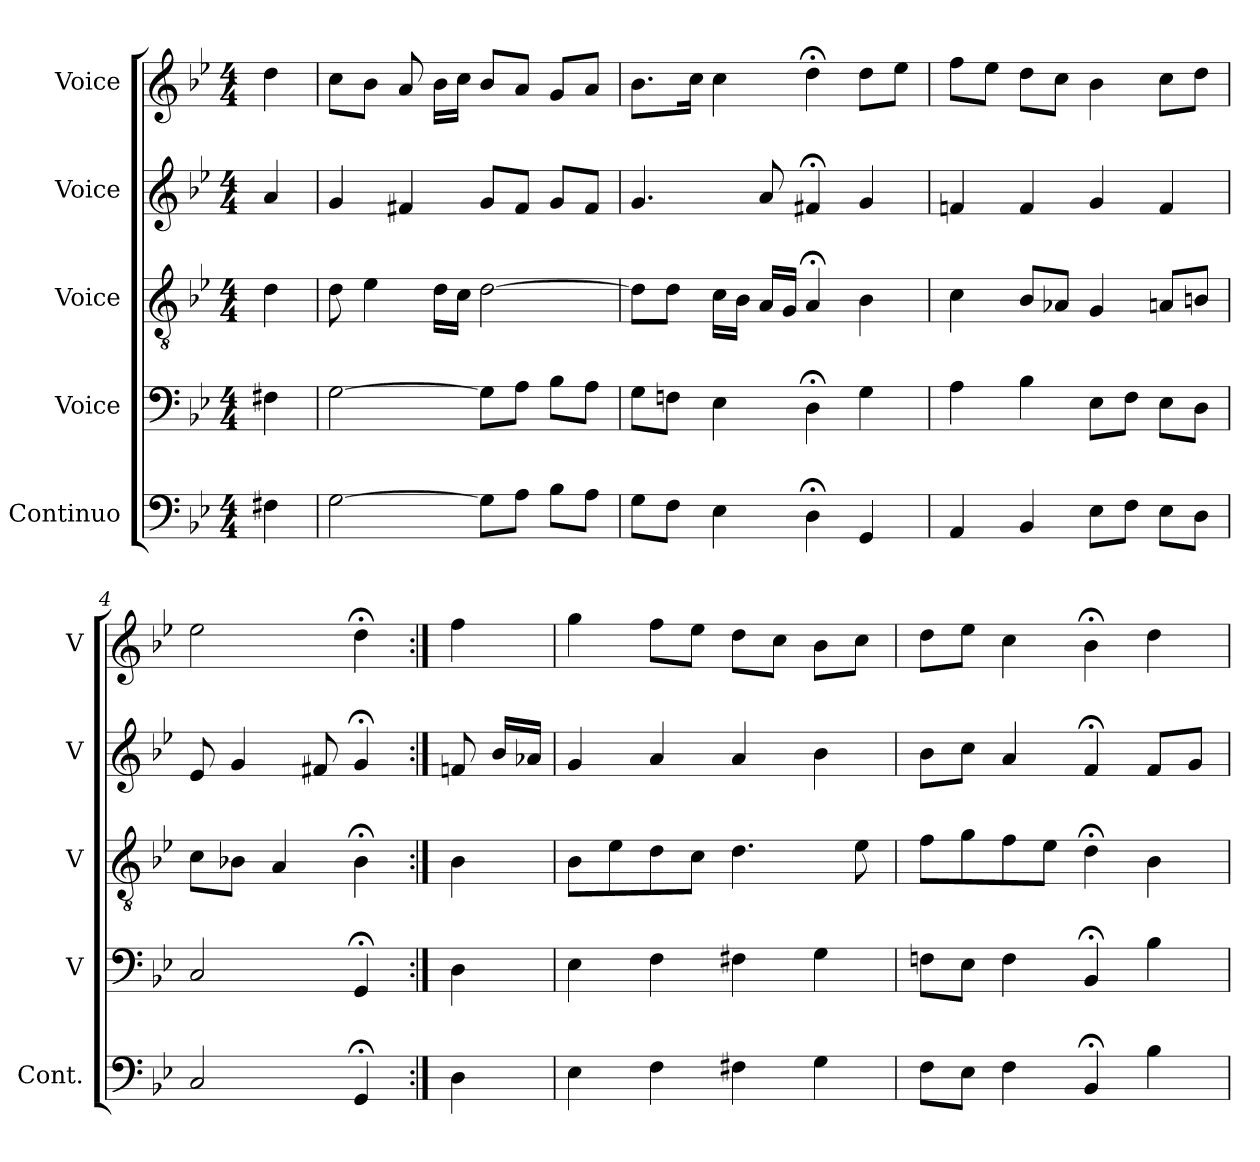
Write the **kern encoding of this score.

**kern	**kern	**kern	**kern	**kern
*part5	*part4	*part3	*part2	*part1
*staff5	*staff4	*staff3	*staff2	*staff1
*I"Continuo	*I"Voice	*I"Voice	*I"Voice	*I"Voice
*I'Cont.	*I'V	*I'V	*I'V	*I'V
*clefF4	*clefF4	*clefGv2	*clefG2	*clefG2
*ITrd7c12	*	*	*	*
*k[b-e-]	*k[b-e-]	*k[b-e-]	*k[b-e-]	*k[b-e-]
*M4/4	*M4/4	*M4/4	*M4/4	*M4/4
=	=	=	=	=
4FF#X\	4F#X\	4d\	4a/	4dd\
=1	=1	=1	=1	=1
[2GG\	[2G\	8d\	4g/	8cc\L
.	.	4e-\	.	8b-\J
.	.	.	4f#X/	8a/
.	.	16d\LL	.	16b-\LL
.	.	16c\JJ	.	16cc\JJ
8GG\L]	8G\L]	[2d\	8g/L	8b-/L
8AA\J	8A\J	.	8f#/J	8a/J
8BB-\L	8B-\L	.	8g/L	8g/L
8AA\J	8A\J	.	8f#/J	8a/J
=2	=2	=2	=2	=2
8GG\L	8G\L	8d\L]	4.g/	8.b-\L
8FF\J	8Fn\J	8d\J	.	.
.	.	.	.	16cc\Jk
4EE-\	4E-\	16c\LL	.	4cc\
.	.	16B-\JJ	.	.
.	.	16A/LL	8a/	.
.	.	16G/JJ	.	.
4DD;<\	4D;<\	4A;</	4f#X;</	4dd;<\
4GGG/	4G\	4B-\	4g/	8dd\L
.	.	.	.	8ee-\J
=3	=3	=3	=3	=3
4AAA/	4A\	4c\	4fn/	8ff\L
.	.	.	.	8ee-\J
4BBB-/	4B-\	8B-/L	4f/	8dd\L
.	.	8A-X/J	.	8cc\J
8EE-\L	8E-\L	4G/	4g/	4b-\
8FF\J	8F\J	.	.	.
8EE-\L	8E-\L	8An/L	4f/	8cc\L
8DD\J	8D\J	8Bn/J	.	8dd\J
=4	=4	=4	=4	=4
2CC/	2C/	8c\L	8e-/	2ee-\
.	.	8B-X\J	4g/	.
.	.	4A/	.	.
.	.	.	8f#X/	.
4GGG;</	4GG;</	4B-;<\	4g;</	4dd;<\
!!LO:LB:g=z
=4X1:|!	=4X1:|!	=4X1:|!	=4X1:|!	=4X1:|!
4DD\	4D\	4B-\	8fn/	4ff\
.	.	.	16b-/LL	.
.	.	.	16a-X/JJ	.
=5	=5	=5	=5	=5
4EE-\	4E-\	8B-\L	4g/	4gg\
.	.	8e-\	.	.
4FF\	4F\	8d\	4a/	8ff\L
.	.	8c\J	.	8ee-\J
4FF#X\	4F#X\	4.d\	4a/	8dd\L
.	.	.	.	8cc\J
4GG\	4G\	.	4b-\	8b-\L
.	.	8e-\	.	8cc\J
=6	=6	=6	=6	=6
8FF\L	8Fn\L	8f\L	8b-\L	8dd\L
8EE-\J	8E-\J	8g\	8cc\J	8ee-\J
4FF\	4F\	8f\	4a/	4cc\
.	.	8e-\J	.	.
4BBB-;</	4BB-;</	4d;<\	4f;</	4b-;<\
4BB-\	4B-\	4B-\	8f/L	4dd\
.	.	.	8g/J	.
=	=	=	=	=
*-	*-	*-	*-	*-
